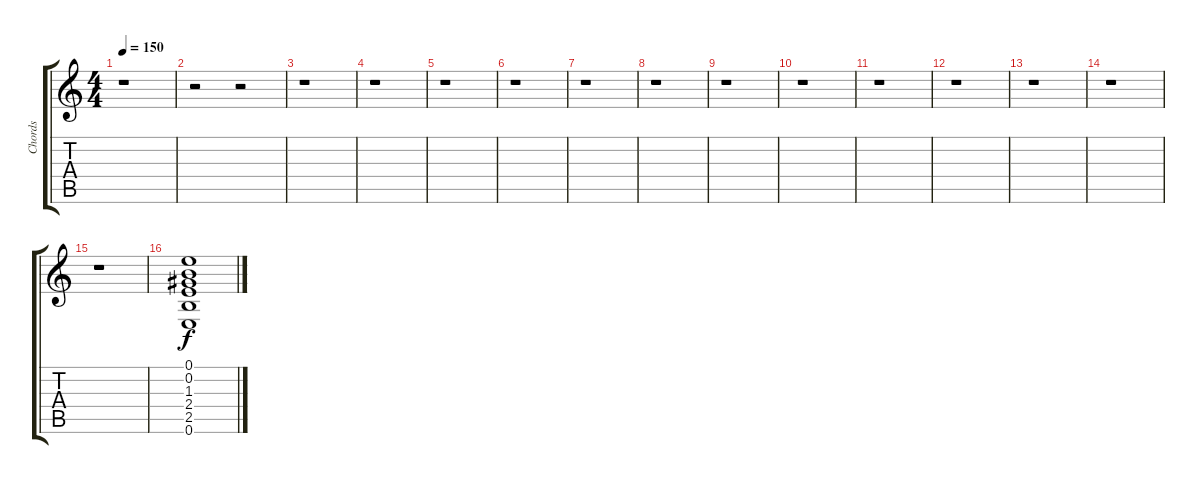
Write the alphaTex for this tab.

\track ("Chords" "Chords") {instrument acousticguitarnylon}
\staff {score tabs}
\tuning (E4 B3 G3 D3 A2 E2) {hide}
\ts (4 4)
\tempo 150
\clef g2
\ks c
r.1{dy f} |
r.2 r.2 |
r.1 |
r.1 |
r.1 |
r.1 |
r.1 |
r.1 |
r.1 |
r.1 |
r.1 |
r.1 |
r.1 |
r.1 |
r.1 |
(0.1 0.2 1.3 2.4 2.5 0.6).1
